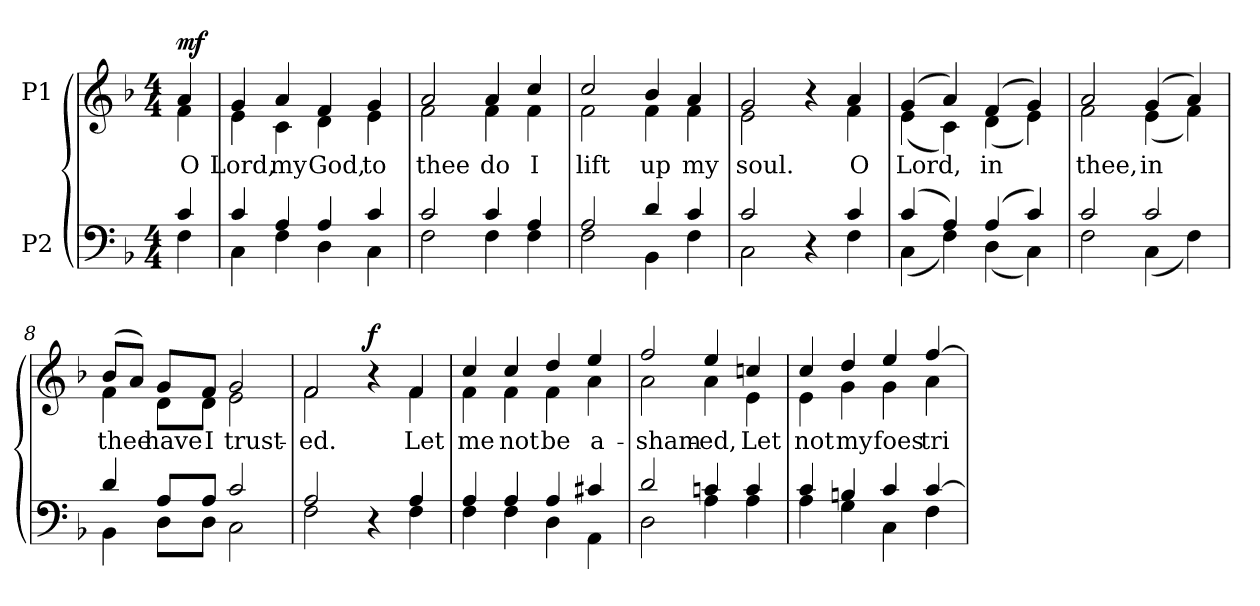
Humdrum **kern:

**kern	**kern	**text	**dynam
*part2	*part1	*part1	*part1
*staff2	*staff1	*staff1	*staff1
*I"P2	*I"P1	*	*
!!LO:PB:g=z
*clefF4	*clefG2	*	*
*k[b-]	*k[b-]	*	*
*F:	*F:	*	*
*M4/4	*M4/4	*	*
=1	=1	=1	=1
*^	*	*	*
!	!	!	!LO:LY:b:color=#000000	!
*	*	*^	*	*
4ci/	4Fi\	4ai/	4fi\	O	mf
=2	=2	=2	=2	=2	=2
!	!	!	!	!LO:LY:b:color=#000000	!
4ci/	4Ci\	4gi/	4ei\	Lord,	.
!	!	!	!	!LO:LY:b:color=#000000	!
4Ai/	4Fi\	4ai/	4ci\	my	.
!	!	!	!	!LO:LY:b:color=#000000	!
4Ai/	4Di\	4fi/	4di\	God,	.
!	!	!	!	!LO:LY:b:color=#000000	!
4ci/	4Ci\	4gi/	4ei\	to	.
=3	=3	=3	=3	=3	=3
!	!	!	!	!LO:LY:b:color=#000000	!
2ci/	2Fi\	2ai/	2fi\	thee	.
!	!	!	!	!LO:LY:b:color=#000000	!
4ci/	4Fi\	4ai/	4fi\	do	.
!	!	!	!	!LO:LY:b:color=#000000	!
4Ai/	4Fi\	4cci/	4fi\	I	.
=4	=4	=4	=4	=4	=4
!	!	!	!	!LO:LY:b:color=#000000	!
2Ai/	2Fi\	2cci/	2fi\	lift	.
!	!	!	!	!LO:LY:b:color=#000000	!
4di/	4BB-i\	4b-i/	4fi\	up	.
!	!	!	!	!LO:LY:b:color=#000000	!
4ci/	4Fi\	4ai/	4fi\	my	.
!!LO:LB:g=z	!!
=5	=5	=5	=5	=5	=5
!	!	!	!	!LO:LY:b:color=#000000	!
2ci/	2Ci\	2gi/	2ei\	soul.	.
4r	4ryy	4r	4ryy	.	.
!	!	!	!	!LO:LY:b:color=#000000	!
4ci/	4Fi\	4ai/	4fi\	O	.
=6	=6	=6	=6	=6	=6
!	!	!	!	!LO:LY:b:color=#000000	!
(4ci/	(4Ci\	(4gi/	(4ei\	Lord,	.
4Ai/)	4Fi\)	4ai/)	4ci\)	.	.
!	!	!	!	!LO:LY:b:color=#000000	!
(4Ai/	(4Di\	(4fi/	(4di\	in	.
4ci/)	4Ci\)	4gi/)	4ei\)	.	.
=7	=7	=7	=7	=7	=7
!	!	!	!	!LO:LY:b:color=#000000	!
2ci/	2Fi\	2ai/	2fi\	thee,	.
!	!	!	!	!LO:LY:b:color=#000000	!
2ci/	(4Ci\	(4gi/	(4ei\	in	.
.	4Fi\)	4ai/)	4fi\)	.	.
!!LO:LB:g=z	!!
=8	=8	=8	=8	=8	=8
!	!	!	!	!LO:LY:b:color=#000000	!
4di/	4BB-i\	(8b-i/L	4fi\	thee	.
.	.	8ai/J)	.	.	.
!	!	!	!	!LO:LY:b:color=#000000	!
8Ai/L	8Di\L	8gi/L	8di\L	have	.
!	!	!	!	!LO:LY:b:color=#000000	!
8Ai/J	8Di\J	8fi/J	8di\J	I	.
!	!	!	!	!LO:LY:b:color=#000000	!
2ci/	2Ci\	2gi/	2ei\	trust-	.
=9	=9	=9	=9	=9	=9
!	!	!	!	!LO:LY:b:color=#000000	!
2Ai/	2Fi\	2fi/	2fi\	-ed.	.
4r	4ryy	4r	4ryy	.	f
!	!	!	!	!LO:LY:b:color=#000000	!
4Ai/	4Fi\	4fi/	4fi\	Let	.
=10	=10	=10	=10	=10	=10
!	!	!	!	!LO:LY:b:color=#000000	!
4Ai/	4Fi\	4cci/	4fi\	me	.
!	!	!	!	!LO:LY:b:color=#000000	!
4Ai/	4Fi\	4cci/	4fi\	not	.
!	!	!	!	!LO:LY:b:color=#000000	!
4Ai/	4Di\	4ddi/	4fi\	be	.
!	!	!	!	!LO:LY:b:color=#000000	!
4c#Xi/	4AAi\	4eei/	4ai\	a-	.
!!LO:LB:g=z	!!
=11	=11	=11	=11	=11	=11
!	!	!	!	!LO:LY:b:color=#000000	!
2di/	2Di\	2ffi/	2ai\	-sham-	.
!	!	!	!	!LO:LY:b:color=#000000	!
4cni/	4Ai\	4eei/	4ai\	-ed,	.
!	!	!	!	!LO:LY:b:color=#000000	!
4ci/	4Ai\	4ccni/	4ei\	Let	.
=12	=12	=12	=12	=12	=12
!	!	!	!	!LO:LY:b:color=#000000	!
4ci/	4Ai\	4cci/	4ei\	not	.
!	!	!	!	!LO:LY:b:color=#000000	!
4Bni/	4Gi\	4ddi/	4gi\	my	.
!	!	!	!	!LO:LY:b:color=#000000	!
4ci/	4Ci\	4eei/	4gi\	foes	.
!	!	!	!	!LO:LY:b:color=#000000	!
[4ci/	4Fi\	[4ffi/	4ai\	tri-	.
*v	*v	*	*	*	*
*	*v	*v	*	*
=	=	=	=
*-	*-	*-	*-
